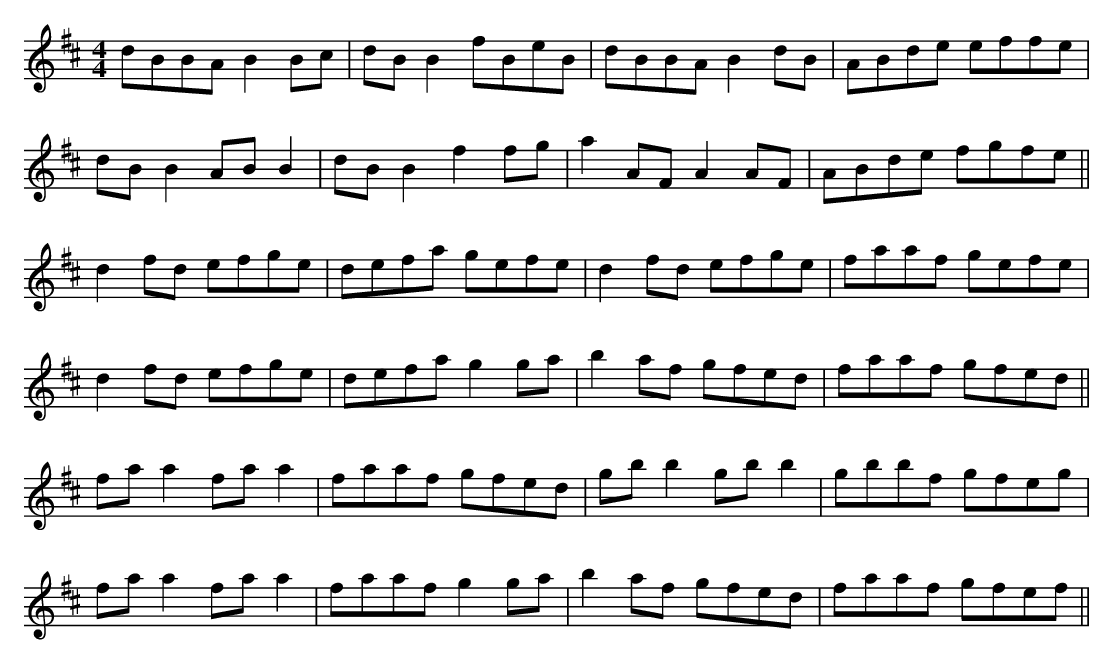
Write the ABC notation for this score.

X:1
M:4/4
K:Bmin
dBBA B2 Bc|dB B2 fBeB|dBBA B2 dB|ABde effe|
dB B2 AB B2|dB B2 f2 fg|a2 AF A2 AF|ABde fgfe||
d2 fd efge|defa gefe|d2 fd efge|faaf gefe|
d2 fd efge|defa g2 ga|b2 af gfed|faaf gfed||
fa a2 fa a2|faaf gfed|gb b2 gb b2|gbbf gfeg|
fa a2 fa a2|faaf g2 ga|b2 af gfed|faaf gfef||
